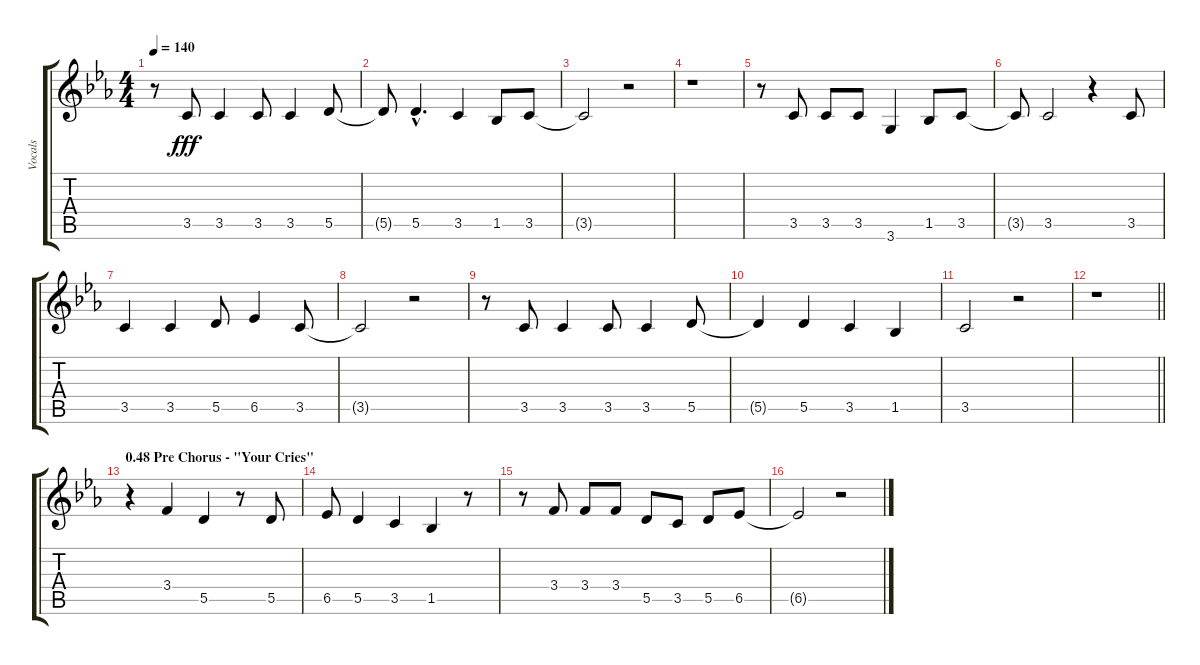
\track ("Vocals" "Vocals") {instrument overdrivenguitar}
\staff {score tabs}
\tuning (E4 B3 G3 D3 A2 E2) {hide}
\ts (4 4)
\tempo 140
\clef g2
\ks cminor
r.8{dy fff} 3.5.8 3.5.4 3.5.8 3.5.4 5.5.8 |
5.5{t}.8 5.5{hac}.4{d} 3.5.4 1.5.8 3.5.8 |
3.5{t}.2 r.2 |
r.1 |
r.8 3.5.8 3.5.8 3.5.8 3.6.4 1.5.8 3.5.8 |
3.5{t}.8 3.5.2 r.4 3.5.8 |
3.5.4 3.5.4 5.5.8 6.5.4 3.5.8 |
3.5{t}.2 r.2 |
r.8 3.5.8 3.5.4 3.5.8 3.5.4 5.5.8 |
5.5{t}.4 5.5.4 3.5.4 1.5.4 |
3.5.2 r.2 |
\barLineRight lightlight
r.1 |
\section ("" "0.48 Pre Chorus - \"Your Cries\"")
r.4 3.4.4 5.5.4 r.8 5.5.8 |
6.5.8 5.5.4 3.5.4 1.5.4 r.8 |
r.8 3.4.8 3.4.8 3.4.8 5.5.8 3.5.8 5.5.8 6.5.8 |
6.5{t}.2 r.2
